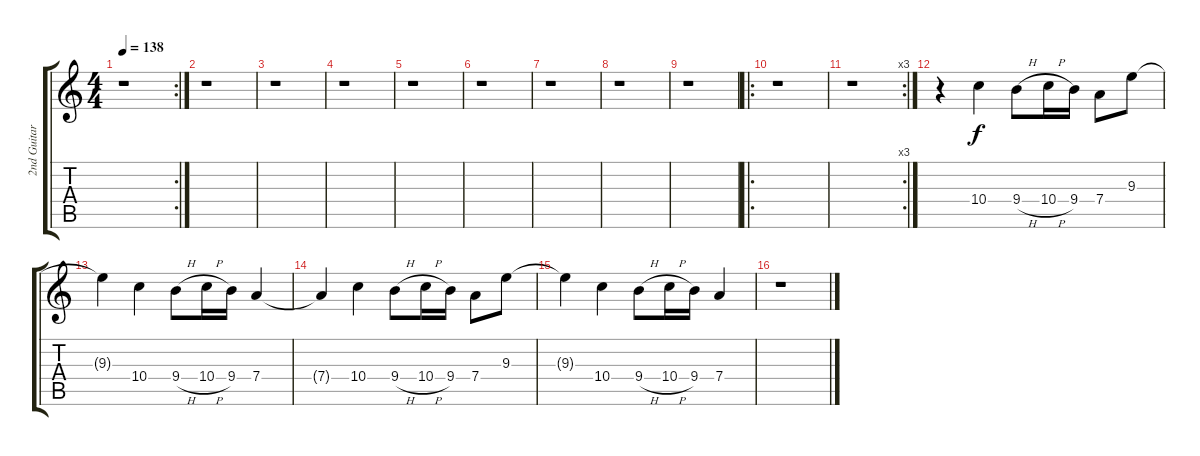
\track ("2nd Guitar" "2nd Guitar") {instrument overdrivenguitar}
\staff {score tabs}
\tuning (E4 B3 G3 D3 A2 E2) {hide}
\rc 2
\ts (4 4)
\tempo 138
\clef g2
\ks c
r.1{dy f} |
r.1 |
r.1 |
r.1 |
r.1 |
r.1 |
r.1 |
r.1 |
r.1 |
\ro
r.1 |
\rc 3
r.1 |
r.4 10.4.4 9.4{h}.8 10.4{h}.16 9.4.16 7.4.8 9.3.8 |
9.3{t}.4 10.4.4 9.4{h}.8 10.4{h}.16 9.4.16 7.4.4 |
7.4{t}.4 10.4.4 9.4{h}.8 10.4{h}.16 9.4.16 7.4.8 9.3.8 |
9.3{t}.4 10.4.4 9.4{h}.8 10.4{h}.16 9.4.16 7.4.4 |
r.1
